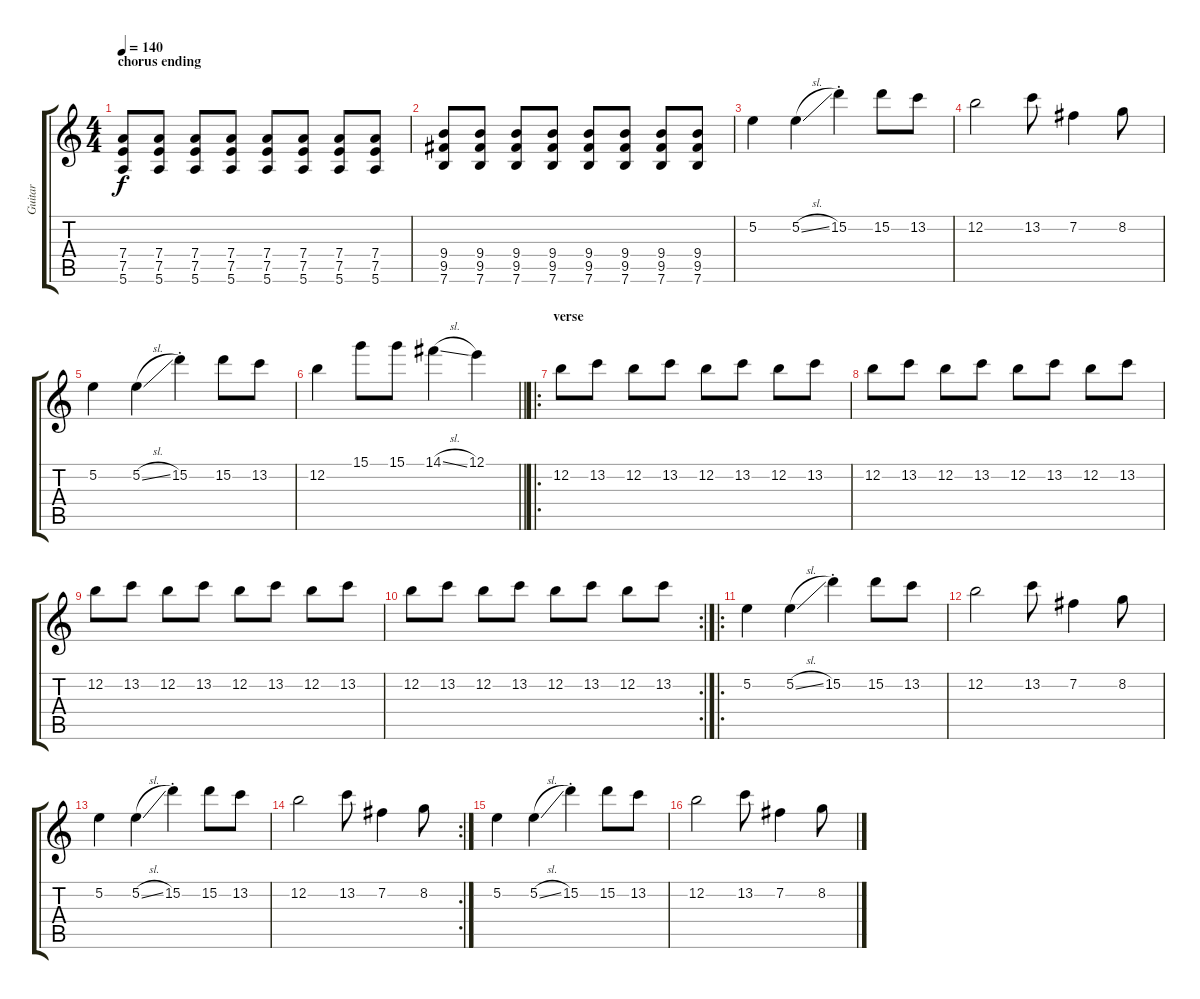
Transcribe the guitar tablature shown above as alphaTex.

\track ("Guitar" "Guitar") {instrument overdrivenguitar}
\staff {score tabs}
\tuning (E4 B3 G3 D3 A2 E2) {hide}
\ts (4 4)
\section ("" "chorus ending")
\tempo 140
\clef g2
\ks c
(7.4 7.5 5.6).8{dy f} (7.4 7.5 5.6).8 (7.4 7.5 5.6).8 (7.4 7.5 5.6).8 (7.4 7.5 5.6).8 (7.4 7.5 5.6).8 (7.4 7.5 5.6).8 (7.4 7.5 5.6).8 |
(9.4 9.5 7.6).8 (9.4 9.5 7.6).8 (9.4 9.5 7.6).8 (9.4 9.5 7.6).8 (9.4 9.5 7.6).8 (9.4 9.5 7.6).8 (9.4 9.5 7.6).8 (9.4 9.5 7.6).8 |
5.2.4 5.2{sl}.4 15.2{st}.4 15.2.8 13.2.8 |
12.2.2 13.2.8 7.2.4 8.2.8 |
5.2.4 5.2{sl}.4 15.2{st}.4 15.2.8 13.2.8 |
\barLineRight lightlight
12.2.4 15.1.8 15.1.8 14.1{sl}.4 12.1.4 |
\ro
\section ("" "verse")
12.2.8 13.2.8 12.2.8 13.2.8 12.2.8 13.2.8 12.2.8 13.2.8 |
12.2.8 13.2.8 12.2.8 13.2.8 12.2.8 13.2.8 12.2.8 13.2.8 |
12.2.8 13.2.8 12.2.8 13.2.8 12.2.8 13.2.8 12.2.8 13.2.8 |
\rc 2
12.2.8 13.2.8 12.2.8 13.2.8 12.2.8 13.2.8 12.2.8 13.2.8 |
\ro
5.2.4 5.2{sl}.4 15.2{st}.4 15.2.8 13.2.8 |
12.2.2 13.2.8 7.2.4 8.2.8 |
5.2.4 5.2{sl}.4 15.2{st}.4 15.2.8 13.2.8 |
\rc 2
12.2.2 13.2.8 7.2.4 8.2.8 |
5.2.4 5.2{sl}.4 15.2{st}.4 15.2.8 13.2.8 |
12.2.2 13.2.8 7.2.4 8.2.8
